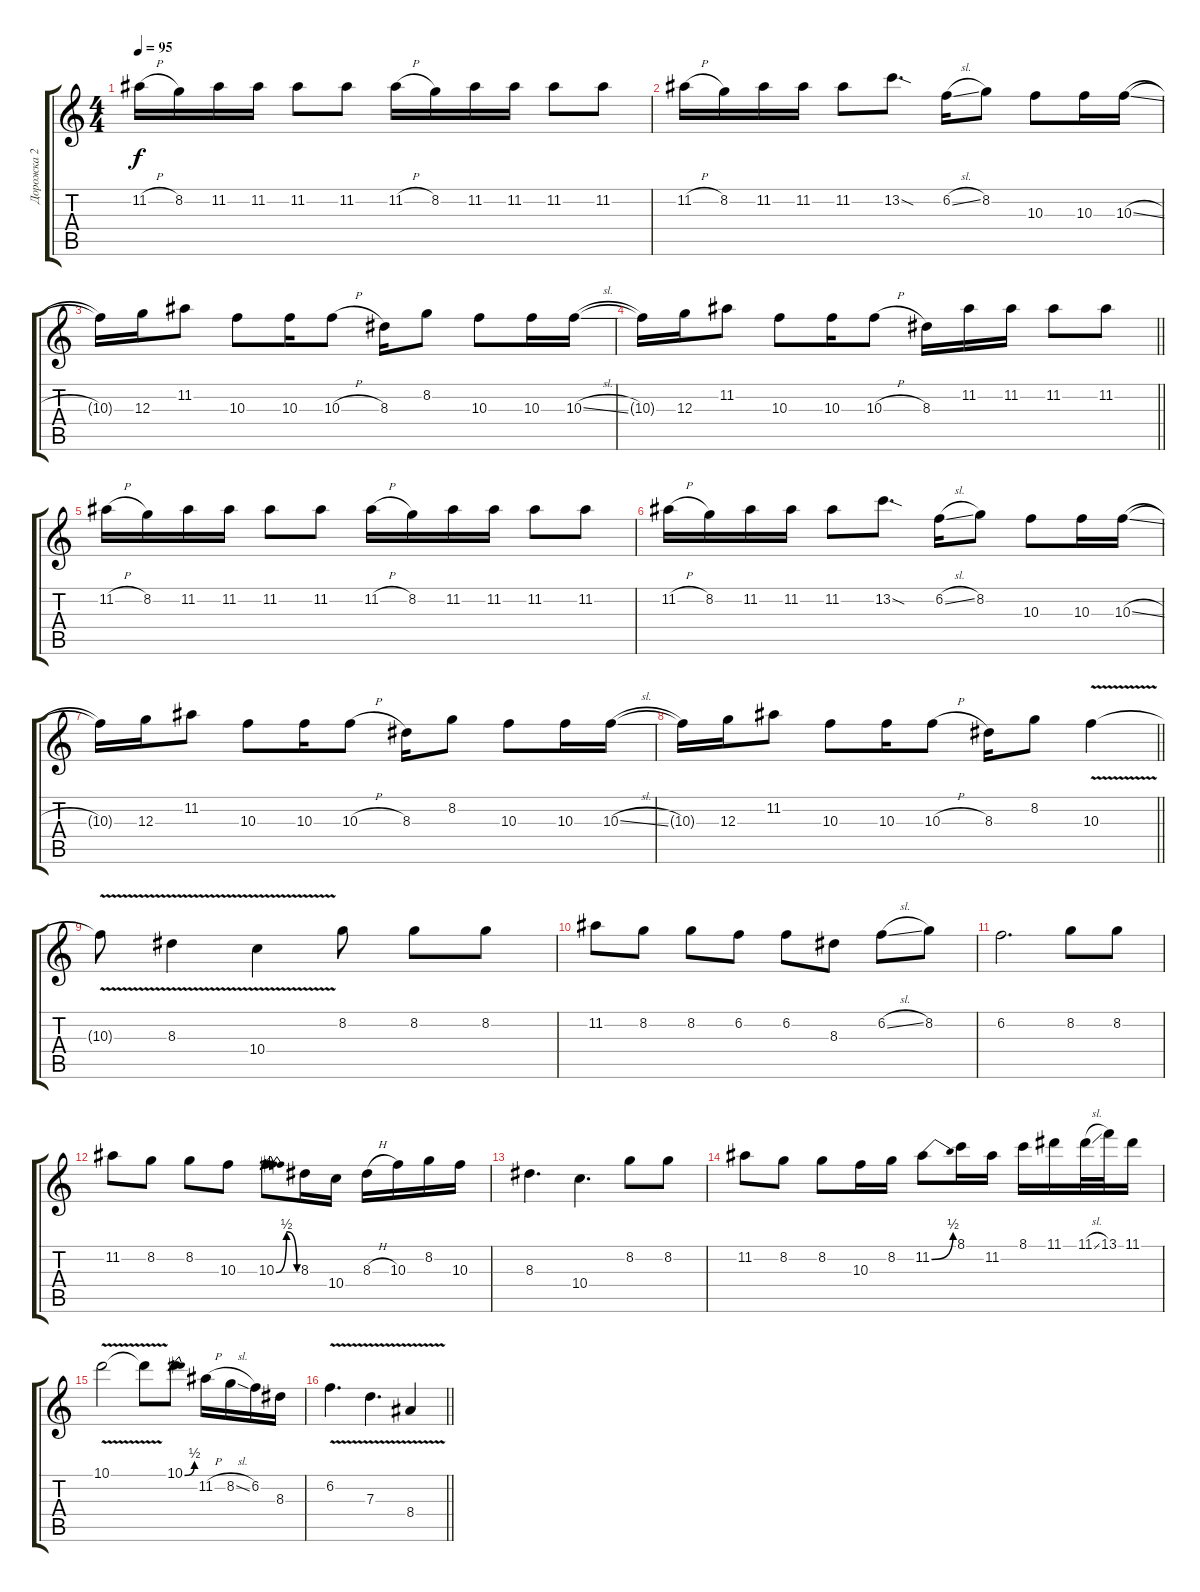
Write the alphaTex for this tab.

\track ("Дорожка 2" "Дорожка 2") {instrument acousticguitarsteel}
\staff {score tabs}
\tuning (E4 B3 G3 D3 A2 E2) {hide}
\ts (4 4)
\tempo 95
\clef g2
\ks c
11.2{h}.16{dy f} 8.2.16 11.2.16 11.2.16 11.2.8 11.2.8 11.2{h}.16 8.2.16 11.2.16 11.2.16 11.2.8 11.2.8 |
11.2{h}.16 8.2.16 11.2.16 11.2.16 11.2.8 13.2{sod}.8{d} 6.2{sl}.16 8.2.8 10.3.8 10.3.16 10.3{sl}.16 |
10.3{t}.16 12.3.16 11.2.8 10.3.8 10.3.16 10.3{h}.8 8.3.16 8.2.8 10.3.8 10.3.16 10.3{sl}.16 |
\barLineRight lightlight
10.3{t}.16 12.3.16 11.2.8 10.3.8 10.3.16 10.3{h}.8 8.3.16 11.2.16 11.2.16 11.2.8 11.2.8 |
11.2{h}.16 8.2.16 11.2.16 11.2.16 11.2.8 11.2.8 11.2{h}.16 8.2.16 11.2.16 11.2.16 11.2.8 11.2.8 |
11.2{h}.16 8.2.16 11.2.16 11.2.16 11.2.8 13.2{sod}.8{d} 6.2{sl}.16 8.2.8 10.3.8 10.3.16 10.3{sl}.16 |
10.3{t}.16 12.3.16 11.2.8 10.3.8 10.3.16 10.3{h}.8 8.3.16 8.2.8 10.3.8 10.3.16 10.3{sl}.16 |
\barLineRight lightlight
10.3{t}.16 12.3.16 11.2.8 10.3.8 10.3.16 10.3{h}.8 8.3.16 8.2.8 10.3{v}.4 |
10.3{t}.8 8.3{v}.4 10.4{v}.4 8.2.8 8.2.8 8.2.8 |
11.2.8 8.2.8 8.2.8 6.2.8 6.2.8 8.3.8 6.2{sl}.8 8.2.8 |
6.2.2{d} 8.2.8 8.2.8 |
11.2.8 8.2.8 8.2.8 10.3.8 10.3{be (bendrelease 0 0 31 2 31 2 60 0)}.8 8.3.16 10.4.16 8.3{h}.16 10.3.16 8.2.16 10.3.16 |
8.3.4{d} 10.4.4{d} 8.2.8 8.2.8 |
11.2.8 8.2.8 8.2.8 10.3.16 8.2.16 11.2{be (bend 0 0 60 2)}.8 8.1.16 11.2.16 8.1.16 11.1.16 11.1{sl}.32 13.1.32 11.1.16 |
10.1{v}.2 10.1{t}.8 10.1{be (bend 0 0 60 2)}.8 11.2{h}.16 8.2{sl}.16 6.2.16 8.3.16 |
\barLineRight lightlight
6.2{v}.4{d} 7.3{v}.4{d} 8.4{v}.4
